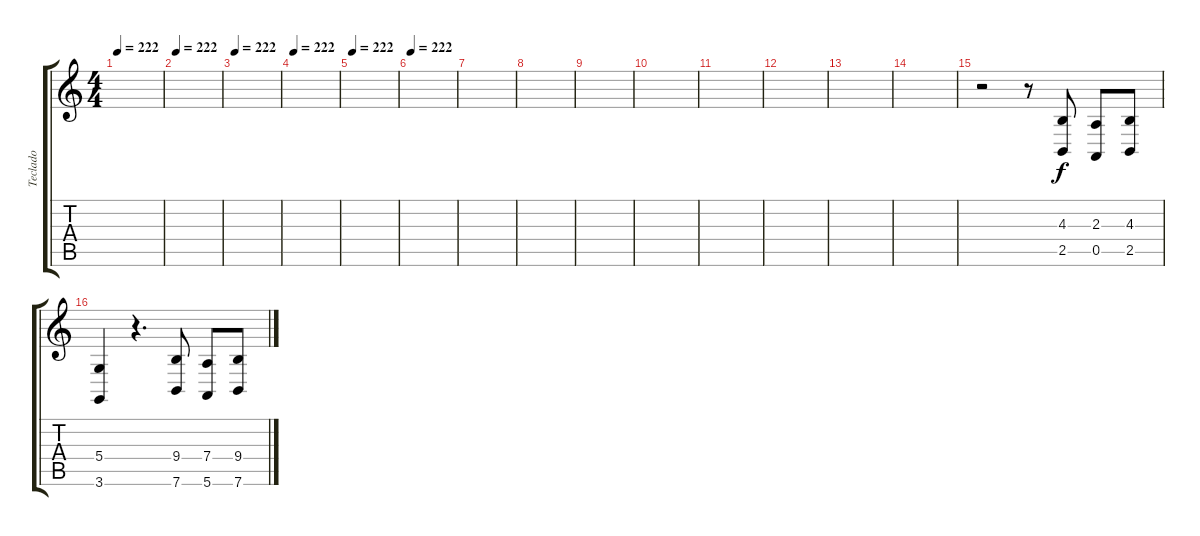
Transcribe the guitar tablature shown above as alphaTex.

\track ("Teclado" "Teclado") {instrument harpsichord}
\staff {score tabs}
\tuning (E4 B3 G3 D3 A2 E2) {hide}
\ts (4 4)
\tempo 222
\clef g2
\ks c
|
\tempo 222
|
\tempo 222
|
\tempo 222
|
\tempo 222
|
\tempo 222
|
|
|
|
|
|
|
|
|
r.2 r.8 (4.3 2.5).8 (2.3 0.5).8 (4.3 2.5).8 |
(5.4 3.6).4 r.4{d} (9.4 7.6).8 (7.4 5.6).8 (9.4 7.6).8
